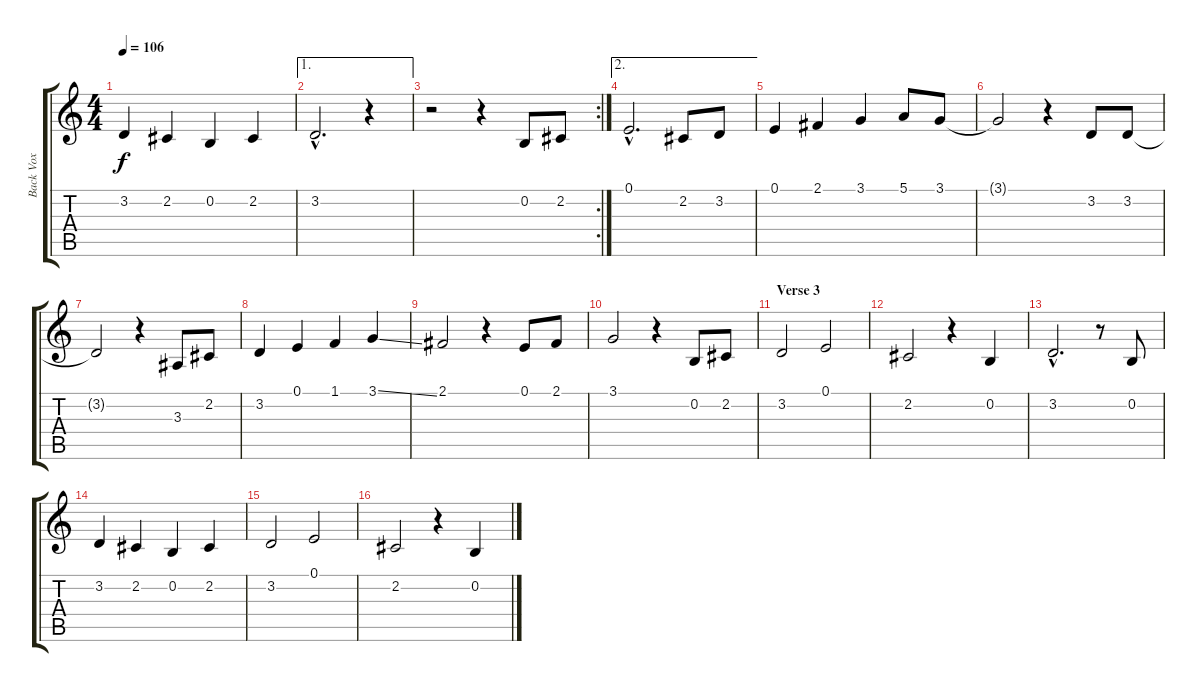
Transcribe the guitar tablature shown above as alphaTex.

\track ("Back Vox" "Back Vox") {instrument tenorsax}
\staff {score tabs}
\tuning (E4 B3 G3 D3 A2 E2) {hide}
\ts (4 4)
\tempo 106
\clef g2
\ks c
3.2.4{dy f} 2.2.4 0.2.4 2.2.4 |
\ae 1
3.2{hac}.2{d} r.4 |
\rc 2
r.2 r.4 0.2.8 2.2.8 |
\ae 2
0.1{hac}.2{d} 2.2.8 3.2.8 |
0.1.4 2.1.4 3.1.4 5.1.8 3.1.8 |
3.1{t}.2 r.4 3.2.8 3.2.8 |
3.2{t}.2 r.4 3.3.8 2.2.8 |
3.2.4 0.1.4 1.1.4 3.1{ss}.4 |
2.1.2 r.4 0.1.8 2.1.8 |
3.1.2 r.4 0.2.8 2.2.8 |
\section ("" "Verse 3")
3.2.2 0.1.2 |
2.2.2 r.4 0.2.4 |
3.2{hac}.2{d} r.8 0.2.8 |
3.2.4 2.2.4 0.2.4 2.2.4 |
3.2.2 0.1.2 |
2.2.2 r.4 0.2.4
